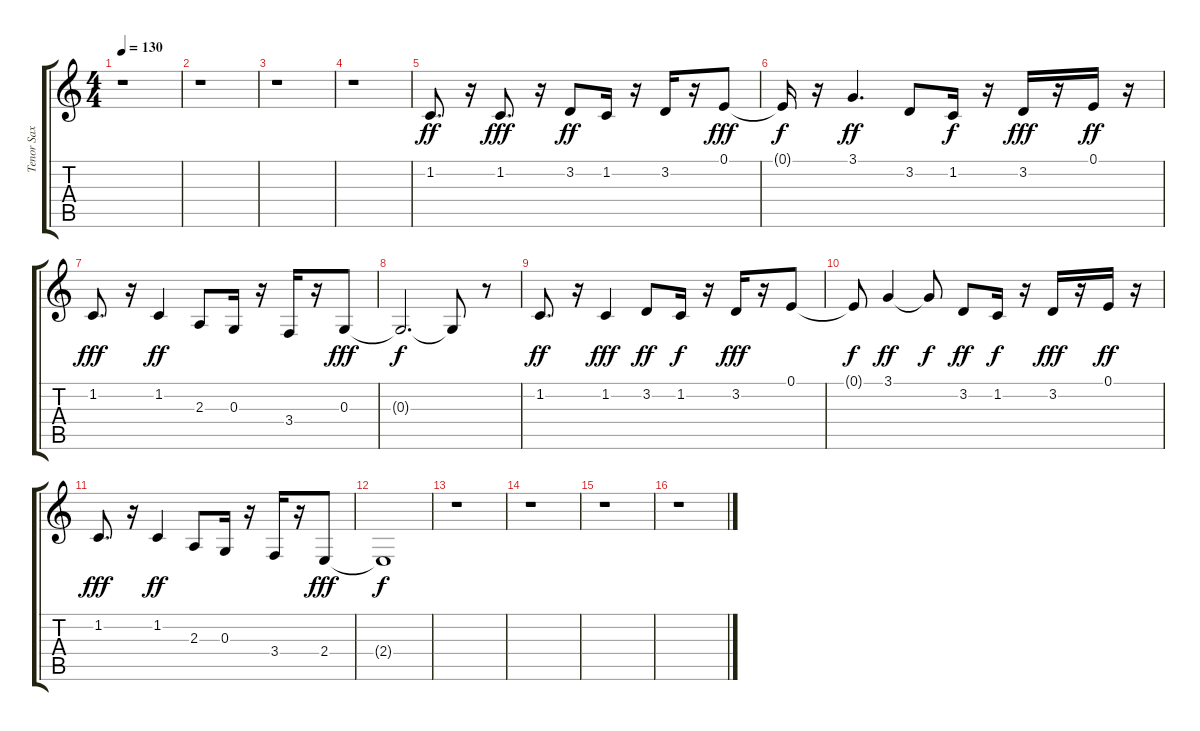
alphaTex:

\track ("Tenor Sax" "Tenor Sax") {instrument tenorsax}
\staff {score tabs}
\tuning (E4 B3 G3 D3 A2 E2) {hide}
\ts (4 4)
\tempo 130
\clef g2
\ks c
r.1{dy f} |
r.1 |
r.1 |
r.1 |
1.2.8{d dy ff} r.16 1.2.8{d dy fff} r.16 3.2.8{dy ff} 1.2.16 r.16 3.2.16 r.16 0.1.8{dy fff} |
0.1{t}.16{dy f} r.16 3.1.4{d dy ff} 3.2.8 1.2.16{dy f} r.16 3.2.16{dy fff} r.16 0.1.16{dy ff} r.16 |
1.2.8{d dy fff} r.16 1.2.4{dy ff} 2.3.8 0.3.16 r.16 3.4.16 r.16 0.3.8{dy fff} |
0.3{t}.2{d dy f} 0.3{t}.8 r.8 |
1.2.8{d dy ff} r.16 1.2.4{dy fff} 3.2.8{dy ff} 1.2.16{dy f} r.16 3.2.16{dy fff} r.16 0.1.8 |
0.1{t}.8{dy f} 3.1.4{dy ff} 3.1{t}.8{dy f} 3.2.8{dy ff} 1.2.16{dy f} r.16 3.2.16{dy fff} r.16 0.1.16{dy ff} r.16 |
1.2.8{d dy fff} r.16 1.2.4{dy ff} 2.3.8 0.3.16 r.16 3.4.16 r.16 2.4.8{dy fff} |
2.4{t}.1{dy f} |
r.1 |
r.1 |
r.1 |
r.1
